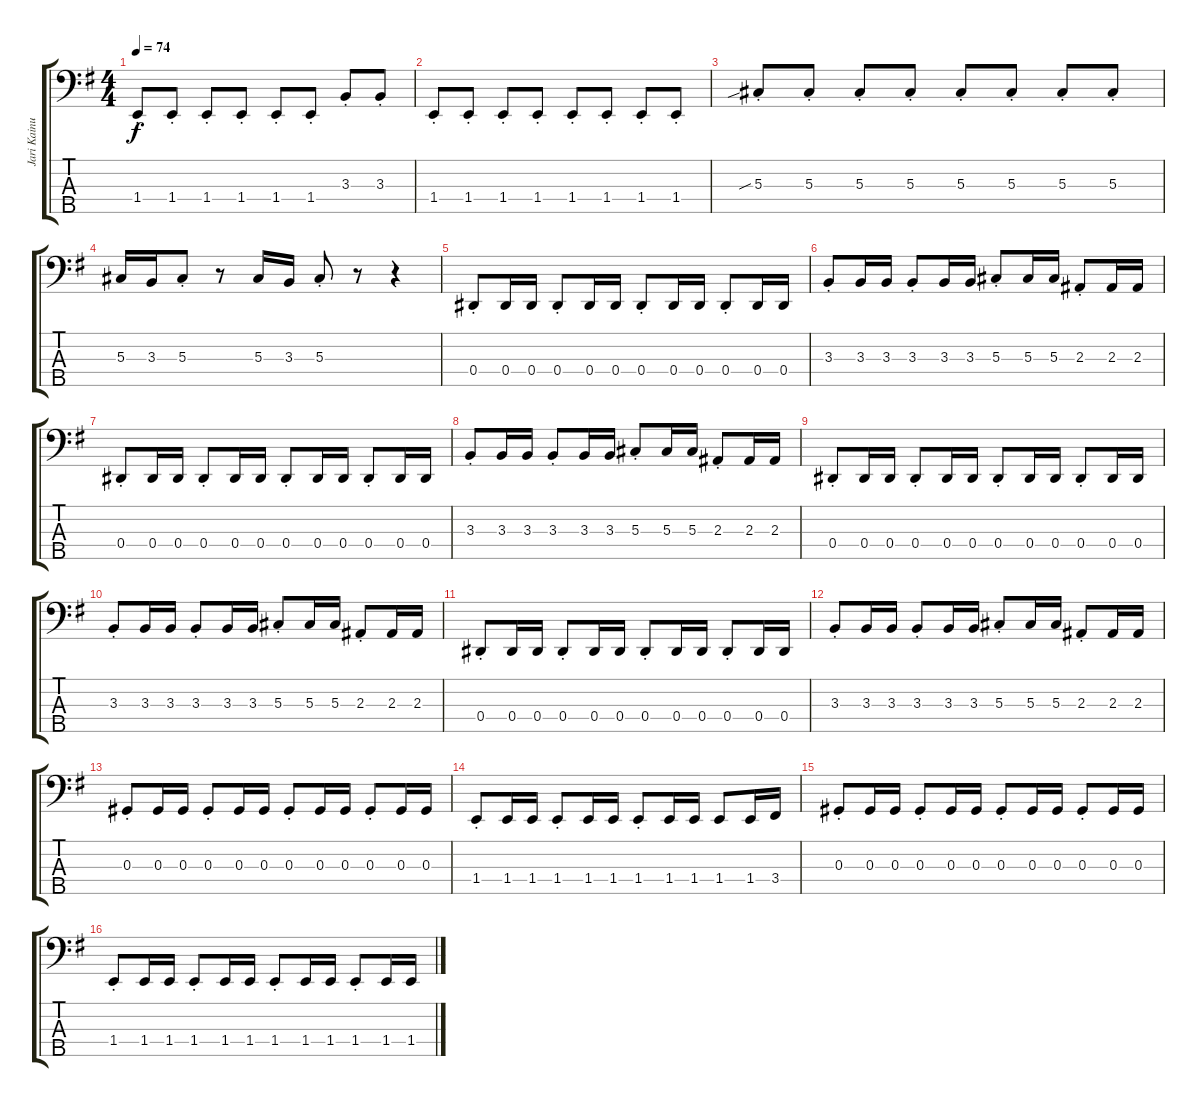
\track ("Jari Kainulainen" "Jari Kainu") {instrument electricbassfinger}
\staff {score tabs}
\tuning (Gb2 Db2 Ab1 Eb1 Bb0) {hide}
\ts (4 4)
\tempo 74
\clef f4
\ks g
1.4{st}.8{dy f} 1.4{st}.8 1.4{st}.8 1.4{st}.8 1.4{st}.8 1.4{st}.8 3.3{st}.8 3.3{st}.8 |
1.4{st}.8 1.4{st}.8 1.4{st}.8 1.4{st}.8 1.4{st}.8 1.4{st}.8 1.4{st}.8 1.4{st}.8 |
5.3{sib st}.8 5.3{st}.8 5.3{st}.8 5.3{st}.8 5.3{st}.8 5.3{st}.8 5.3{st}.8 5.3{st}.8 |
5.3.16 3.3.16 5.3{st}.8 r.8 5.3.16 3.3.16 5.3{st}.8 r.8 r.4 |
0.4{st}.8{instrument electricbassfinger} 0.4.16 0.4.16 0.4{st}.8 0.4.16 0.4.16 0.4{st}.8 0.4.16 0.4.16 0.4{st}.8 0.4.16 0.4.16 |
3.3{st}.8 3.3.16 3.3.16 3.3{st}.8 3.3.16 3.3.16 5.3{st}.8 5.3.16 5.3.16 2.3{st}.8 2.3.16 2.3.16 |
0.4{st}.8{instrument electricbassfinger} 0.4.16 0.4.16 0.4{st}.8 0.4.16 0.4.16 0.4{st}.8 0.4.16 0.4.16 0.4{st}.8 0.4.16 0.4.16 |
3.3{st}.8 3.3.16 3.3.16 3.3{st}.8 3.3.16 3.3.16 5.3{st}.8 5.3.16 5.3.16 2.3{st}.8 2.3.16 2.3.16 |
0.4{st}.8{instrument electricbassfinger} 0.4.16 0.4.16 0.4{st}.8 0.4.16 0.4.16 0.4{st}.8 0.4.16 0.4.16 0.4{st}.8 0.4.16 0.4.16 |
3.3{st}.8 3.3.16 3.3.16 3.3{st}.8 3.3.16 3.3.16 5.3{st}.8 5.3.16 5.3.16 2.3{st}.8 2.3.16 2.3.16 |
0.4{st}.8{instrument electricbassfinger} 0.4.16 0.4.16 0.4{st}.8 0.4.16 0.4.16 0.4{st}.8 0.4.16 0.4.16 0.4{st}.8 0.4.16 0.4.16 |
3.3{st}.8 3.3.16 3.3.16 3.3{st}.8 3.3.16 3.3.16 5.3{st}.8 5.3.16 5.3.16 2.3{st}.8 2.3.16 2.3.16 |
0.3{st}.8 0.3.16 0.3.16 0.3{st}.8 0.3.16 0.3.16 0.3{st}.8 0.3.16 0.3.16 0.3{st}.8 0.3.16 0.3.16 |
1.4{st}.8 1.4.16 1.4.16 1.4{st}.8 1.4.16 1.4.16 1.4{st}.8 1.4.16 1.4.16 1.4.8 1.4.16 3.4.16 |
0.3{st}.8 0.3.16 0.3.16 0.3{st}.8 0.3.16 0.3.16 0.3{st}.8 0.3.16 0.3.16 0.3{st}.8 0.3.16 0.3.16 |
1.4{st}.8 1.4.16 1.4.16 1.4{st}.8 1.4.16 1.4.16 1.4{st}.8 1.4.16 1.4.16 1.4{st}.8 1.4.16 1.4.16
